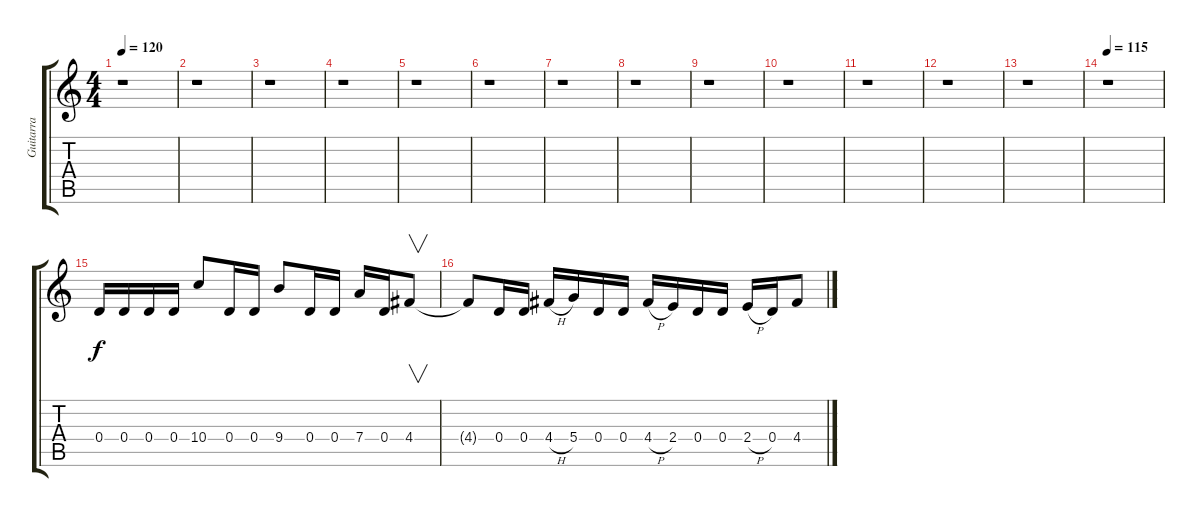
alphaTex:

\track ("Guitarra" "Guitarra") {instrument overdrivenguitar}
\staff {score tabs}
\tuning (E4 B3 G3 D3 A2 E2) {hide}
\ts (4 4)
\tempo 120
\clef g2
\ks c
r.1{dy f} |
r.1 |
r.1 |
r.1 |
r.1 |
r.1 |
r.1 |
r.1 |
r.1 |
r.1 |
r.1 |
r.1 |
r.1 |
\tempo 115
r.1 |
0.4.16 0.4.16 0.4.16 0.4.16 10.4.8 0.4.16 0.4.16 9.4.8 0.4.16 0.4.16 7.4.16 0.4.16 4.4.8{v} |
4.4{t}.8 0.4.16 0.4.16 4.4{h}.16 5.4.16 0.4.16 0.4.16 4.4{h}.16 2.4.16 0.4.16 0.4.16 2.4{h}.16 0.4.16 4.4.8
